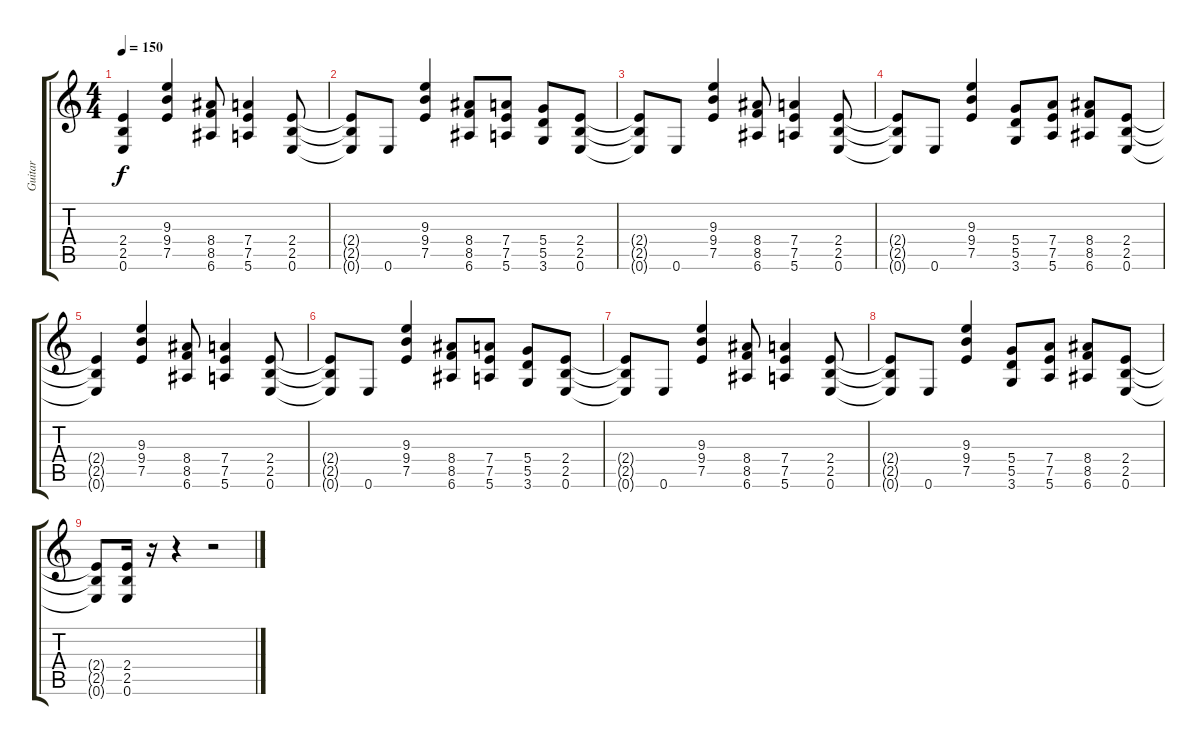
\track ("Guitar" "Guitar") {instrument overdrivenguitar}
\staff {score tabs}
\tuning (E4 B3 G3 D3 A2 E2) {hide}
\ts (4 4)
\tempo 150
\clef g2
\ks c
(2.4 2.5 0.6).4{dy f} (9.3 9.4 7.5).4 (8.4 8.5 6.6).8 (7.4 7.5 5.6).4 (2.4 2.5 0.6).8 |
(2.4{t} 2.5{t} 0.6{t}).8 0.6.8 (9.3 9.4 7.5).4 (8.4 8.5 6.6).8 (7.4 7.5 5.6).8 (5.4 5.5 3.6).8 (2.4 2.5 0.6).8 |
(2.4{t} 2.5{t} 0.6{t}).8 0.6.8 (9.3 9.4 7.5).4 (8.4 8.5 6.6).8 (7.4 7.5 5.6).4 (2.4 2.5 0.6).8 |
(2.4{t} 2.5{t} 0.6{t}).8 0.6.8 (9.3 9.4 7.5).4 (5.4 5.5 3.6).8 (7.4 7.5 5.6).8 (8.4 8.5 6.6).8 (2.4 2.5 0.6).8 |
(2.4{t} 2.5{t} 0.6{t}).4 (9.3 9.4 7.5).4 (8.4 8.5 6.6).8 (7.4 7.5 5.6).4 (2.4 2.5 0.6).8 |
(2.4{t} 2.5{t} 0.6{t}).8 0.6.8 (9.3 9.4 7.5).4 (8.4 8.5 6.6).8 (7.4 7.5 5.6).8 (5.4 5.5 3.6).8 (2.4 2.5 0.6).8 |
(2.4{t} 2.5{t} 0.6{t}).8 0.6.8 (9.3 9.4 7.5).4 (8.4 8.5 6.6).8 (7.4 7.5 5.6).4 (2.4 2.5 0.6).8 |
(2.4{t} 2.5{t} 0.6{t}).8 0.6.8 (9.3 9.4 7.5).4 (5.4 5.5 3.6).8 (7.4 7.5 5.6).8 (8.4 8.5 6.6).8 (2.4 2.5 0.6).8 |
(2.4{t} 2.5{t} 0.6{t}).8 (2.4 2.5 0.6).16 r.16 r.4 r.2
